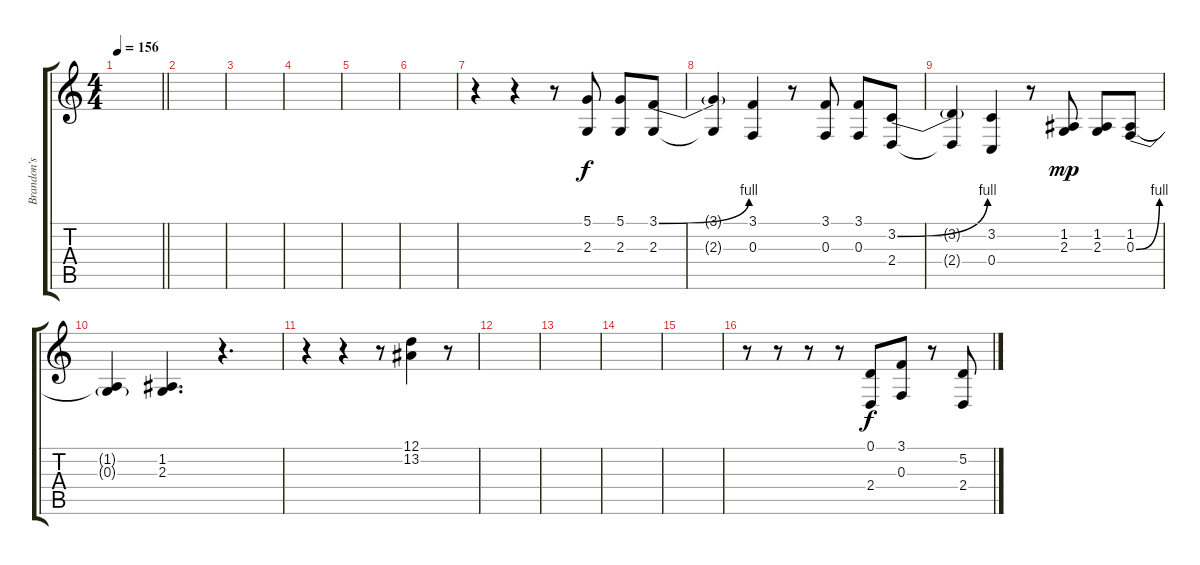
\track ("Brandon's" "Brandon's") {instrument oboe}
\staff {score tabs}
\tuning (D4 A3 F3 C3 G2 C2) {hide}
\ts (4 4)
\tempo 156
\clef g2
\barLineRight lightlight
\ks c
|
\section ("" "")
|
|
|
|
|
r.4 r.4 r.8 (5.1 2.3).8 (5.1 2.3).8 (3.1{be (bend 0 0 60 4)} 2.3).8 |
(3.1{t} 2.3{t}).4 (3.1 0.3).4 r.8 (3.1 0.3).8 (3.1 0.3).8 (3.2{be (bend 0 0 60 4)} 2.4).8 |
(3.2{t} 2.4{t}).4 (3.2 0.4).4 r.8 (1.2 2.3).8{dy mp} (1.2 2.3).8 (1.2 0.3{be (bend 0 0 60 4)}).8 |
(1.2{t} 0.3{t}).4 (1.2 2.3).4{d} r.4{d} |
r.4 r.4 r.8 (12.1 13.2).4 r.8 |
|
|
|
|
r.8 r.8 r.8 r.8 (0.1 2.4).8{dy f} (3.1 0.3).8 r.8 (5.2 2.4).8
